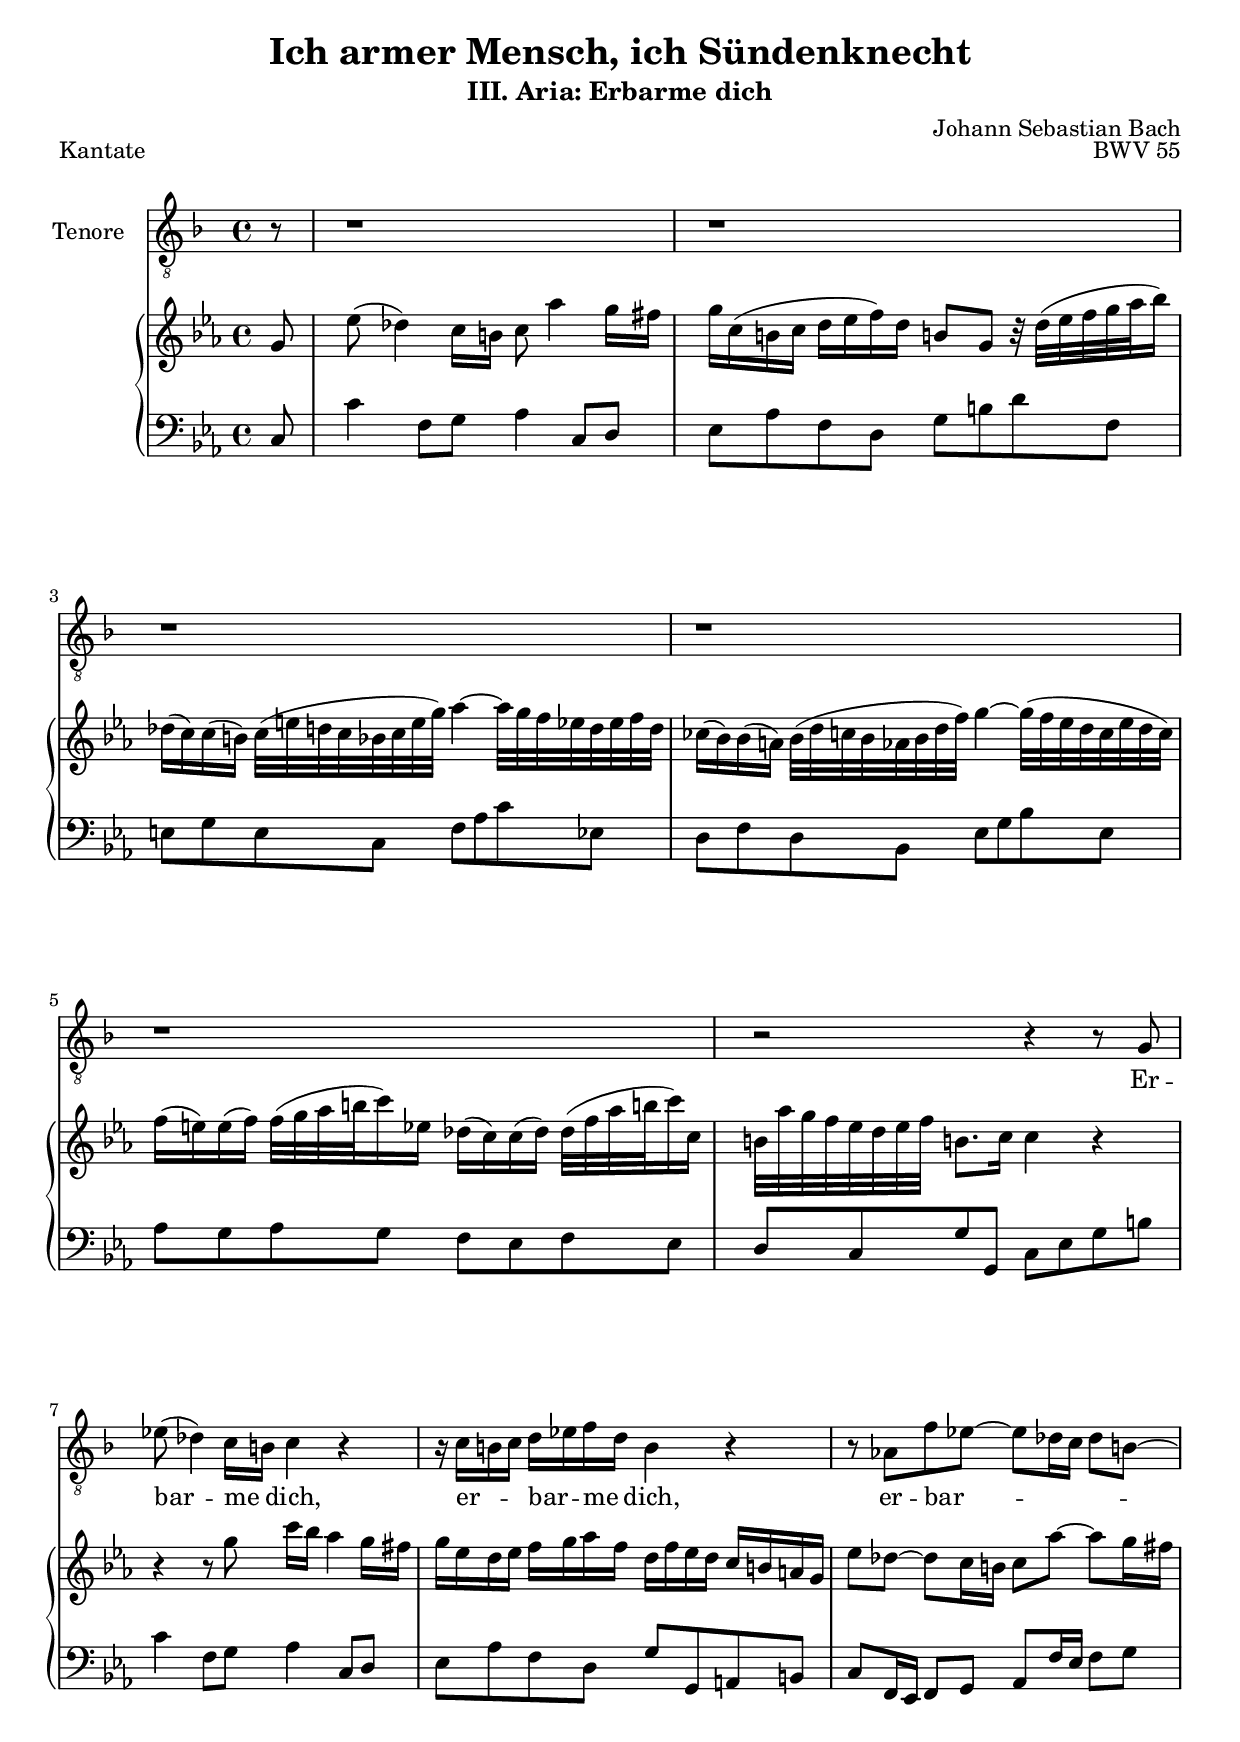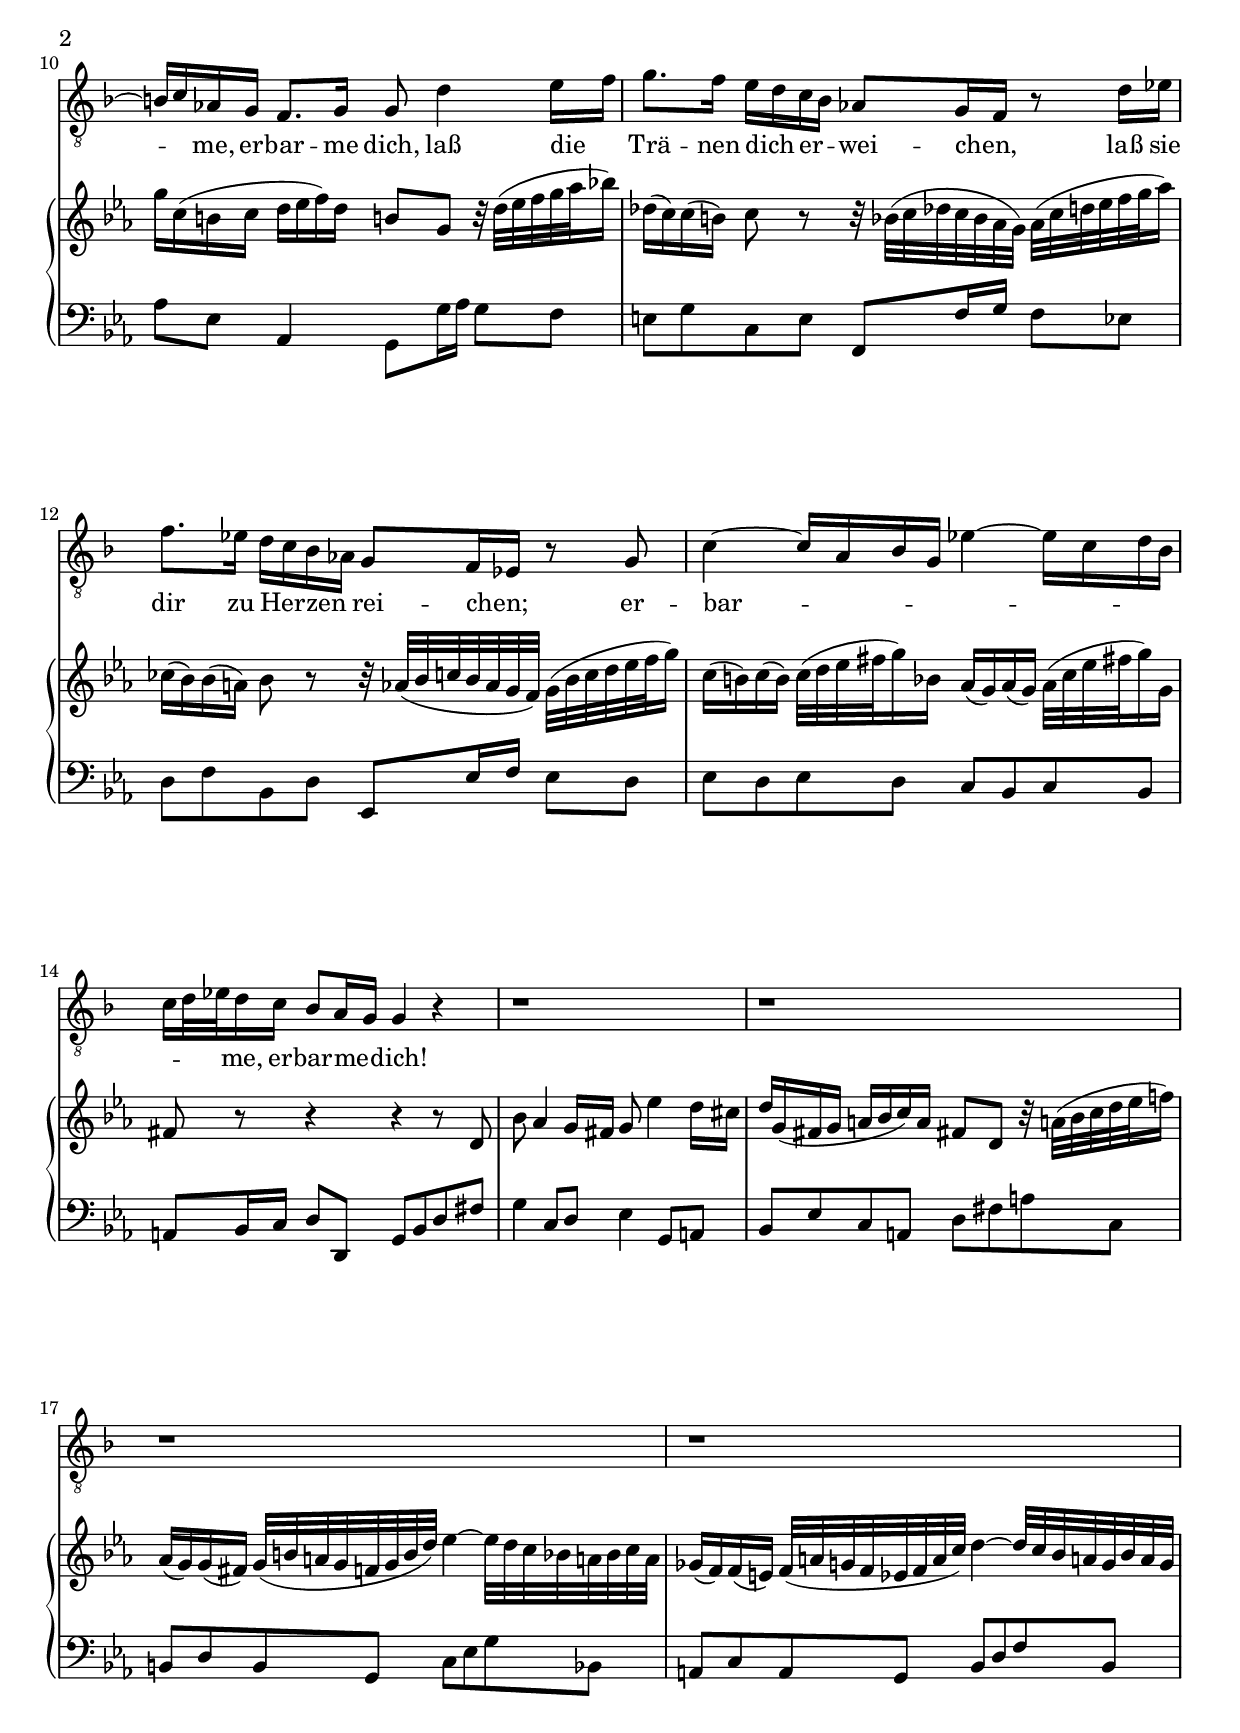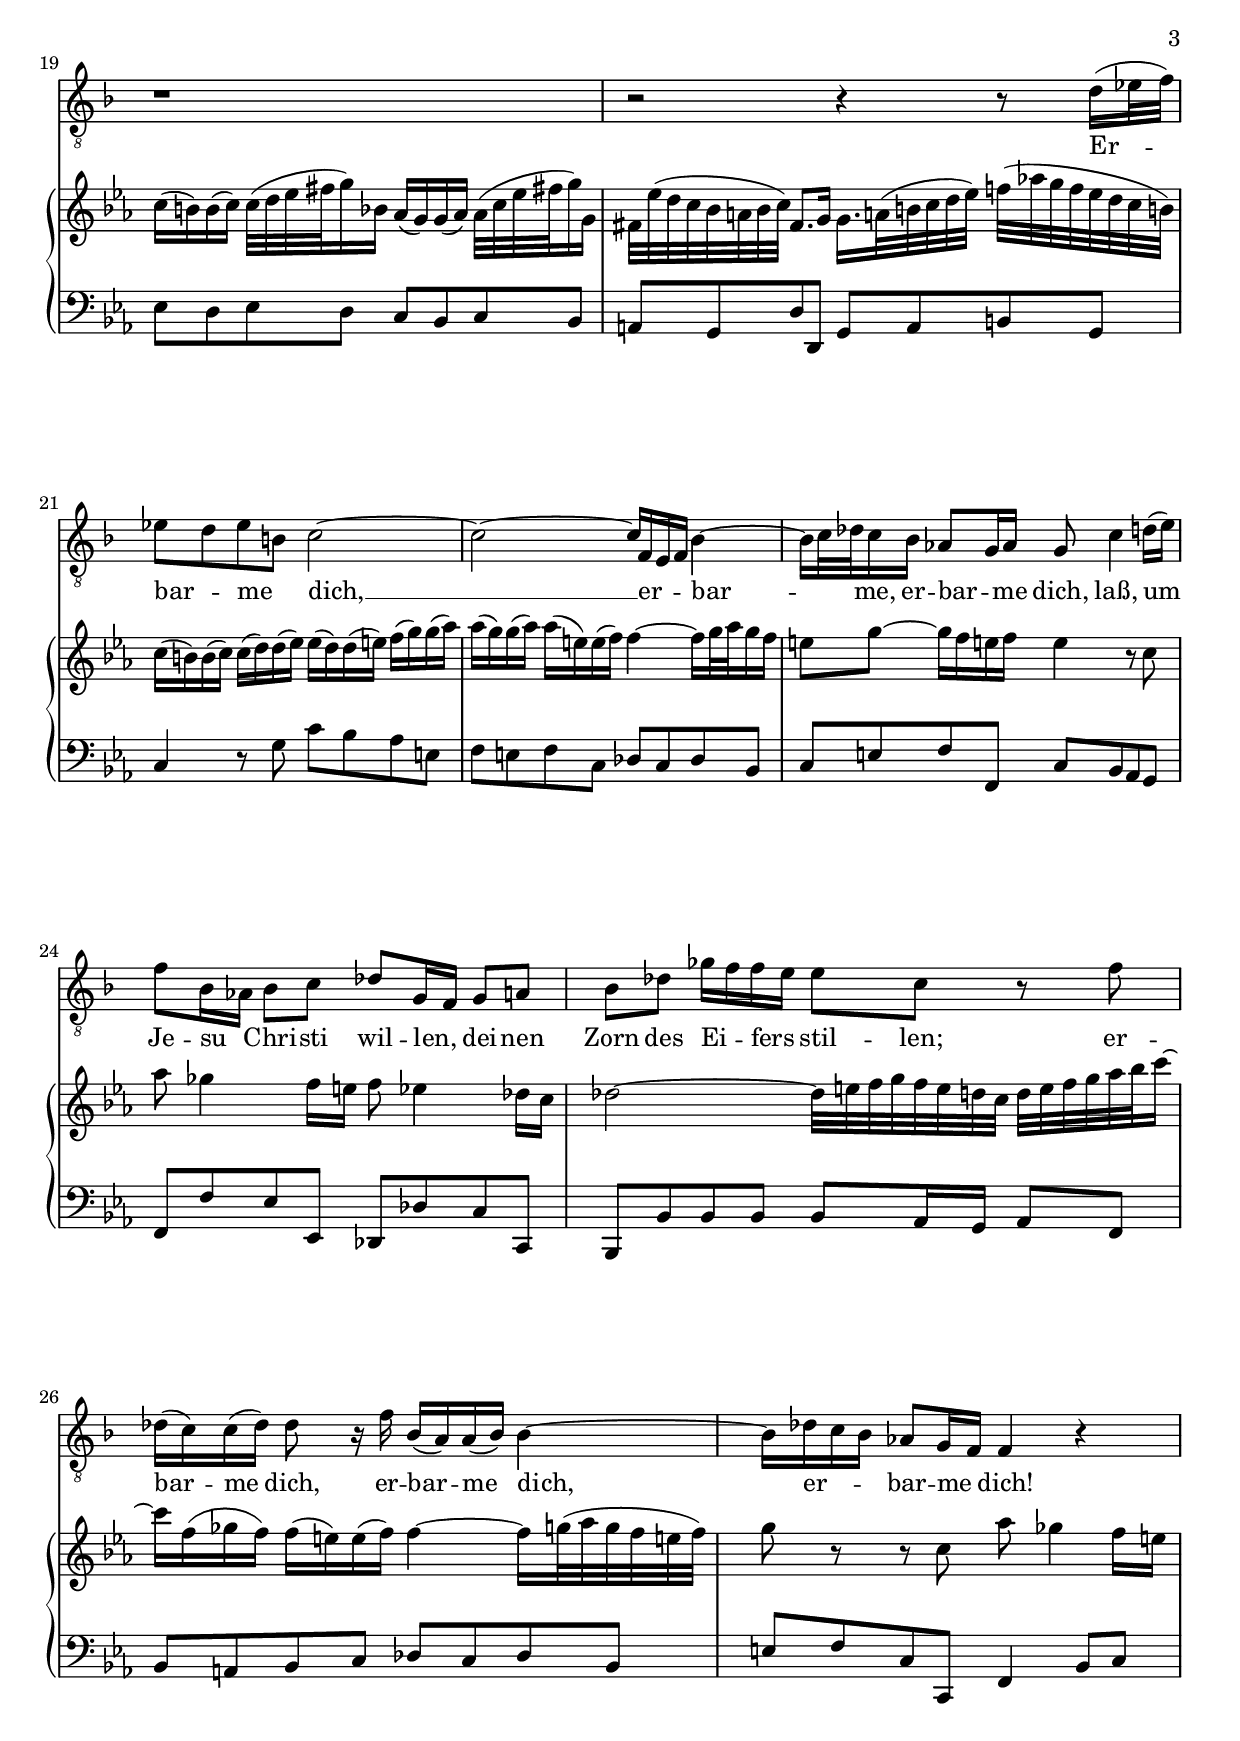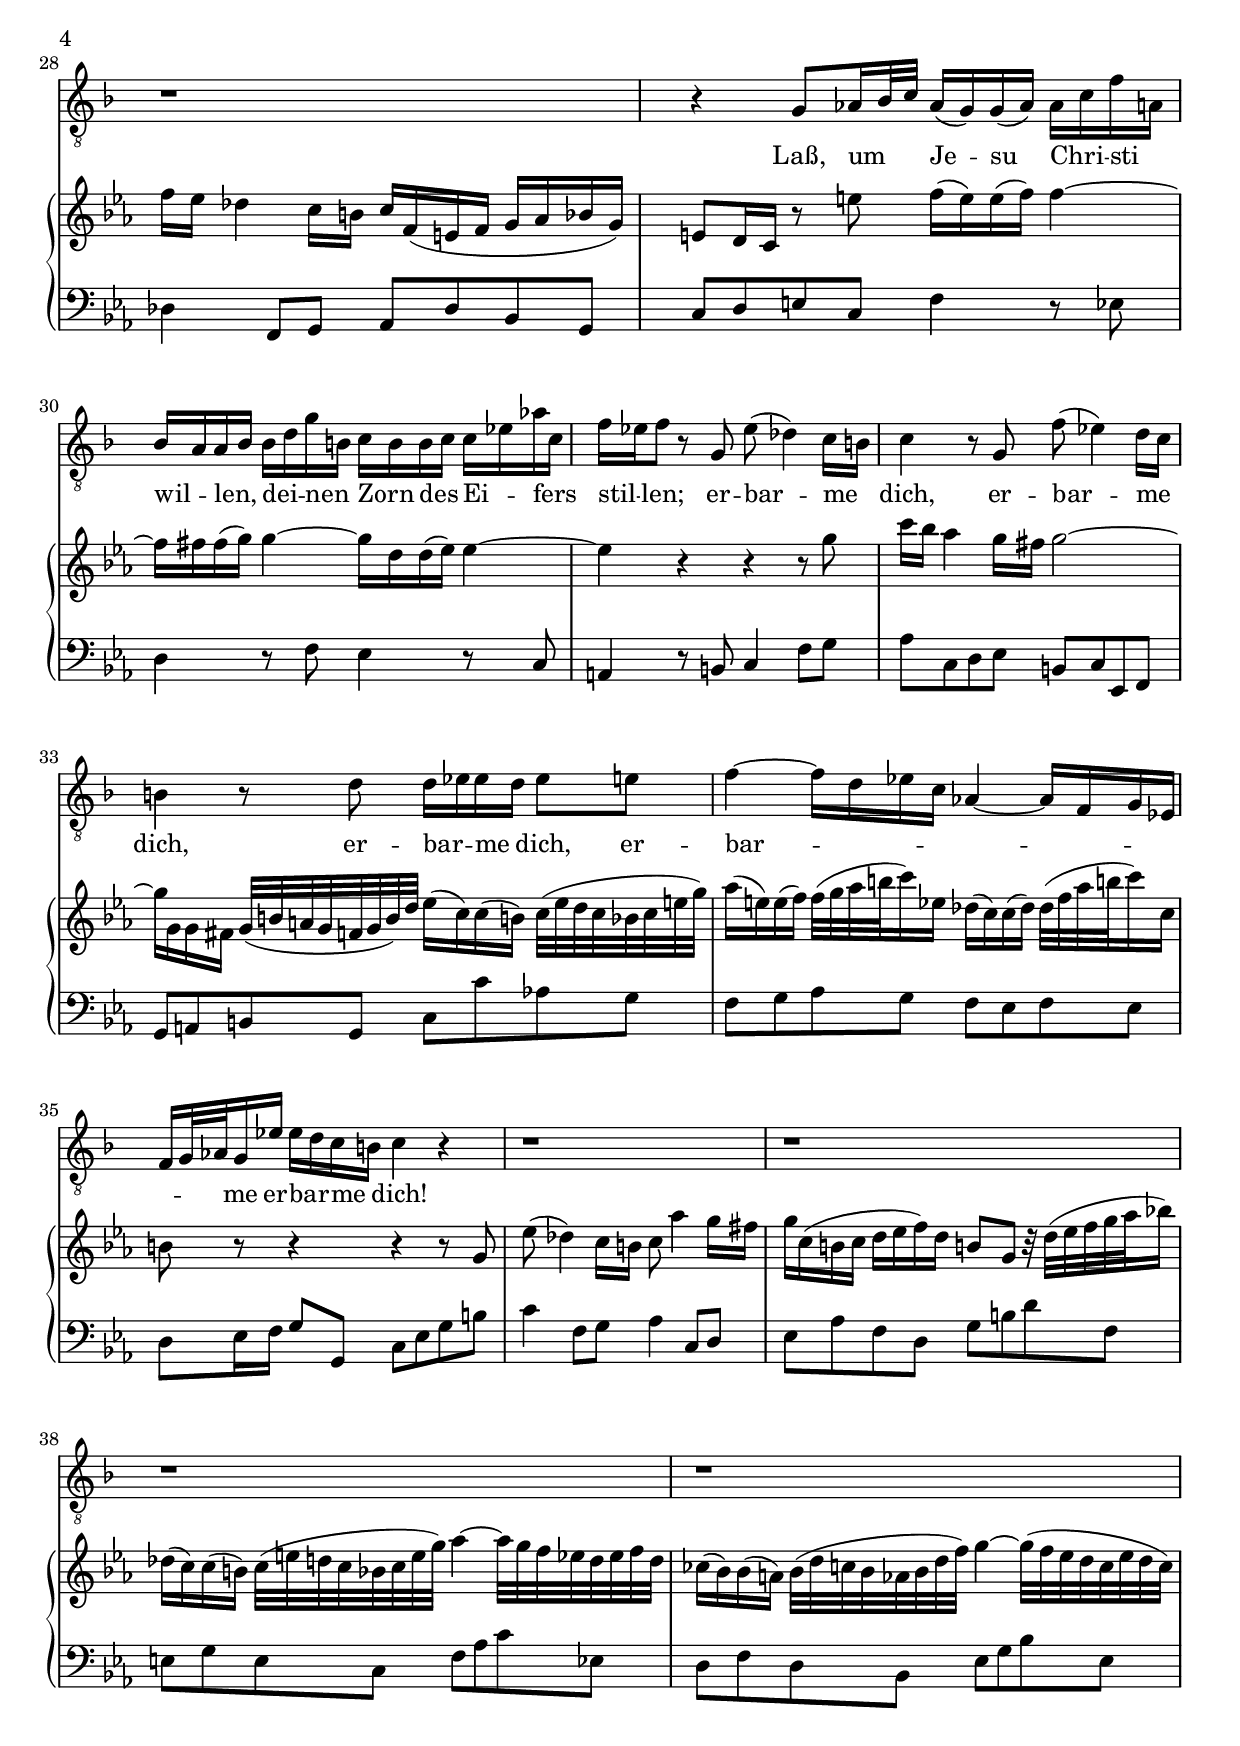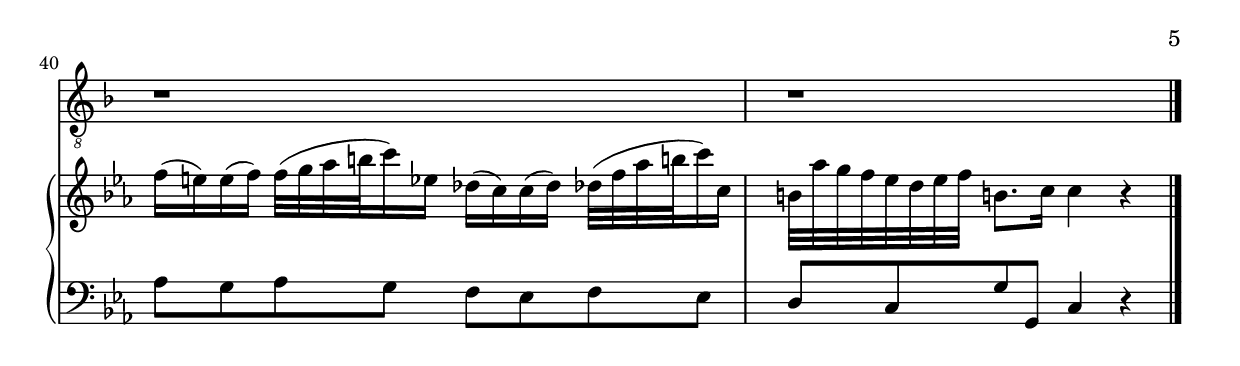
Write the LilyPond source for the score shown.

\version "2.18.2"
\language "italiano"

\paper {
  system-system-spacing #'padding = #4
}

\header {
  composer = "Johann Sebastian Bach"
  title = "Ich armer Mensch, ich Sündenknecht"
  subtitle = "III. Aria: Erbarme dich"
  opus = "BWV 55"
  piece = "Kantate"
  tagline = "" % no footer
}

global = {
  \key re \minor
  \time 4/4
  \tempo 4 = 40
  \set Score.tempoHideNote = ##t % hide tempo marking
}

voice = {
  \partial 8 r8 |
  r1 |
  r1 |
  r1 |
  r1 |
  r1 |
  r2 r4 r8 la |
  fa'8 ( mib4 ) re16 dod re4 r |
  r16 re dod re mi fa sol mi dod4 r |
  r8 sib sol' fa~ fa mib16 re mib8 dod~ |
  dod16 re sib la sol8. la16 la8 mi'4 fad16 sol |
  la8. sol16 fad mi re do sib8 la16 sol r8 mi'16 fa |
  sol8. fa16 mi re do sib la8 sol16 fa r8 la |
  re4~ re16 si do la fa'4~ fa16 re mi do |
  re16 mi32 fa mi16 re do8 si16 la la4 r |
  r1 |
  r1 |
  r1 |
  r1 |
  r1 |
  r2 r4 r8 mi'16 ( fa32 sol ) |
  fa8 mi fa dod re2~ |
  re2~ re16 sol, fad sol do4~ |
  do16 re32 mib re16 do sib8 la16 sib la8 re4 mi16 ( fad ) |
  sol8 do,16 sib do8 re mib la,16 sol la8 si |
  do8 mib lab16 sol sol fad fad8 re r sol |
  mib16 ( re ) re ( mib ) mib8 r16 sol do, ( si ) si ( do ) do4~ |
  do16 mib re do sib8 la16 sol sol4 r |
  r1 |
  r4 la8 sib16 do32 re sib16 ( la ) la ( sib )sib re sol si, |
  do16 si si do do mi la dod, re dod dod re re fa sib! re, |
  sol16 fa sol8 r la, fa' ( mib4 ) re16 dod |
  re4 r8 la sol' ( fa4 ) mi16 re |
  dod4 r8 mi8 mi16 fa fa mi fa8 fad |
  sol4~ sol16 mi fa re sib4~ sib16 sol la fa |
  sol16 la32 sib la16 fa' fa mi re dod re4 r |
  r1 |
  r1 |
  r1 |
  r1 |
  r1 |
  r1 |
  \bar "|."
}

text = \lyricmode {
  Er -- bar -- me _ dich, er -- _ _ bar -- _ me _ dich,
  er -- bar -- _ _ _ _ _ _ me, er -- bar -- me dich,
  laß die _ Trä -- nen dich _ er -- _ wei -- "chen," _
  laß sie dir zu Her -- _ zen _ rei -- "chen;" _
  er -- bar -- _ _ _ _ _ _ _ _ _ _ me, er -- bar -- me -- _ dich!

  Er -- bar -- _ me _ dich, __
  er -- _ _ bar -- _ _ me, er -- bar -- _ me dich,
  laß, um Je -- su _ Chri -- sti wil -- len, _
  dei -- nen Zorn des Ei -- _ fers _ stil -- len;
  er -- bar -- me dich, er -- bar -- me dich,
  er -- _ _ bar -- me _ dich!

  Laß, um _ _ Je -- su Chri -- _ sti _ wil -- _ len, _
  dei -- _ nen _ Zorn _ des _ Ei -- _ fers _ stil -- _ len;
  er -- bar -- me _ dich, er -- bar -- me _ dich,
  er -- bar -- _ me _ dich, er -- bar -- _ _ _ _ _ _ _ _ _ _ me
  er -- bar -- _ me _ dich!
}

flauto = {
  \partial 8 la8 |
  fa'8 ( mib4 ) re16 dod re8 sib'4 la16 sold |
  la16 re, ( dod re mi fa sol ) mi dod!8 la r32 mi' ( fa sol la sib do16 ) |
  mib,16 ( re ) re ( dod ) re32 ( fad mi re do re fad la ) sib4~ sib32 la sol fa mi fa sol mi |
  reb16 ( do ) do ( si ) do32 ( mi re do sib do mi sol ) la4~ la32 ( sol fa mi re fa mi re ) |
  sol16 ( fad ) fad ( sol ) sol32 ( la sib dod re16 ) fa, mib16 ( re ) re ( mib ) mib32 ( sol sib dod! re16 ) re, |
  dod32 sib' la sol fa mi fa sol dod,!8. re16 re4 r |
  r4 r8 la'8 re16 do sib4 la16 sold |
  la16 fa mi fa sol la sib sol mi sol fa mi re dod si la |
  fa'8 mib~ mib re16 dod re8 sib'~ sib la16 sold |
  la16 re, ( dod re mi fa sol ) mi dod!8 la r32 mi' ( fa sol la sib do!16 ) |
  mib,16 ( re ) re ( dod ) re8 r r32 do ( re mib! re do sib la ) sib ( re mi fa sol la sib16 ) |
  reb,16 ( do ) do ( si ) do8 r r32 sib ( do re do sib la sol ) la ( do re mi fa sol la16 ) |
  re,16 ( dod ) re ( dod ) re32 ( mi fa sold la16 ) do, sib ( la ) sib ( la ) sib32 ( re fa sold! la16 ) la, |
  sold8 r r4 r r8 mi |
  do'8 sib4 la16 sold la8 fa'4 mi16 red |
  mi16 la, ( sold la si do re ) si sold!8 mi r32 si'!32 ( do re mi fa sol!16 ) |
  sib,16 ( la ) la ( sold ) la32 ( dod si la sol la dod mi ) fa4~ fa32 mi re do si! do re si |
  lab16 ( sol ) sol ( fad ) sol32 ( si la sol fa sol si re ) mi4~ mi32 re do si! la do si la |
  re16 ( dod ) dod ( re ) re32 ( mi fa sold la16 ) do, sib16 ( la ) la ( sib ) sib32 ( re fa sold! la16 ) la, |
  sold32 fa' ( mi re do si do re ) sold,8. la16 la16. si!32 ( dod re mi fa ) sol! ( sib! la sol fa mi re dod! ) |
  re16 ( dod ) dod ( re ) re ( mi ) mi ( fa ) fa ( mi ) mi ( fad ) sol ( la ) la ( sib ) |
  sib ( la ) la ( sib ) sib ( fad ) fad ( sol ) sol4~ sol16 la32 sib la16 sol |
  fad8 la~ la16 sol fad! sol fad4 r8 re |
  sib'8 lab4 sol16 fad sol8 fa4 mib16 re |
  mib2~ mib32 fad sol la sol fad mi re mi fad sol la sib do re16~ |
  re16 sol, ( lab sol ) sol ( fad ) fad ( sol ) sol4~ sol16 la32 ( sib la sol fad! sol ) |
  la8 r r re, sib' lab4 sol16 fad |
  sol fa mib4 re16 dod re sol, ( fad sol la sib do la ) |
  fad8 mi16 re r8 fad' sol16 ( fad ) fad (sol ) sol4~ |
  sol16 sold sold ( la ) la4~ la16 mi mi ( fa ) fa4~ |
  fa4 r r r8 la |
  re16 do sib4 la16 sold la2~ |
  la16 la, la sold la32 ( dod si la sol la dod ) mi fa16 ( re ) re ( dod! ) re32 ( fa mi re do re fad la ) |
  sib16 ( fad ) fad ( sol ) sol32 ( la sib dod re16 ) fa, mib ( re ) re ( mib ) mib32 ( sol sib dod! re16 ) re, |
  dod8 r r4 r r8 la |
  fa'8 ( mib4 ) re16 dod re8 sib'4 la16 sold |
  la16 re, ( dod re mi fa sol ) mi dod!8 la r32 mi' ( fa sol la sib do!16 ) |
  mib,16 ( re ) re ( dod ) re32 ( fad mi re do re fad la ) sib4~ sib32 la sol fa mi fa sol mi |
  reb16 ( do ) do ( si ) do32 ( mi re do sib do mi sol ) la4~ la32 ( sol fa mi re fa mi re ) |
  sol16 ( fad ) fad ( sol ) sol32 ( la sib dod re16 ) fa, mib16 ( re ) re ( mib ) mib!32 ( sol sib dod! re16 ) re, |
  dod32 sib' la sol fa mi fa sol dod,!8. re16 re4 r |

  \bar "|."
}

continuo = {
  \partial 8 re8 |
  re'4 sol,8 la sib4 re,8 mi |
  fa8 sib sol mi la dod mi sol, |
  fad8 la fad re sol sib re fa, |
  mi8 sol mi do fa la do fa, |
  sib8 la sib la sol fa sol fa |
  mi8 re la' la, re fa la dod |
  re4 sol,8 la sib4 re,8 mi |
  fa8 sib sol mi la la, si dod |
  re8 sol,16 fa sol8 la sib sol'16 fa sol8 la |
  sib8 fa sib,4 la8 la'16 sib la8 sol |
  fad8 la re, fad sol, sol'16 la sol8 fa |
  mi8 sol do, mi fa, fa'16 sol fa8 mi |
  fa8 mi fa mi re do re do |
  si8 do16 re mi8 mi,8 la do mi sold |
  la4 re,8 mi fa4 la,8 si |
  do8 fa re si mi sold si re, |
  dod8 mi dod la re fa la do, |
  si8 re si la do mi sol do, |
  fa8 mi fa mi re do re do |
  si8 la mi' mi, la si dod la |
  re4 r8 la' re do sib fad |
  sol8 fad sol re mib re mib do |
  re8 fad sol sol, re' do sib la |
  sol8 sol' fa fa, mib mib' re re, |
  do8 do' do do do sib16 la sib8 sol |
  do8 si do re mib re mib do |
  fad8 sol re re, sol4 do8 re |
  mib4 sol,8 la sib mib do la |
  re8 mi fad re sol4 r8 fa |
  mi4 r8 sol fa4 r8 re |
  si4 r8 dod8 re4 sol8 la |
  sib8 re, mi fa dod re fa, sol |
  la8 si dod la re re' sib! la |
  sol8 la sib la sol fa sol fa |
  mi8 fa16 sol la8 la, re fa la dod |
  re4 sol,8 la sib4 re,8 mi |
  fa8 sib sol mi la dod mi sol, |
  fad8 la fad re sol sib re fa, |
  mi8 sol mi do fa la do fa, |
  sib8 la sib la sol fa sol fa |
  mi8 re la' la, re4 r4 |
  \bar "|."
}

\score {
  <<
    \new Voice <<
      \global
      \set Staff.instrumentName = #"Tenore"
      \set Staff.midiInstrument = #"clarinet"
      \transpose re do {
        \relative do' {
          \clef "G_8"
          \voice
        }
      }
      \addlyrics {
        \text
      }
    >>
    \new PianoStaff <<
      \new Staff = "upper" \transpose re do {
        \relative do'' <<
          \global
          \clef treble
          \flauto
        >>
      }
      \new Staff = "lower" \transpose re do {
        \relative do <<
          \global
          \clef bass
          \continuo
        >>
      }
      \set Staff.midiInstrument = #"piano"
    >>
  >>

  \layout {
    \context {
      \Score
      \override SpacingSpanner.common-shortest-duration =
      #(ly:make-moment 1/2)
    }
  }

  \midi { }
}

